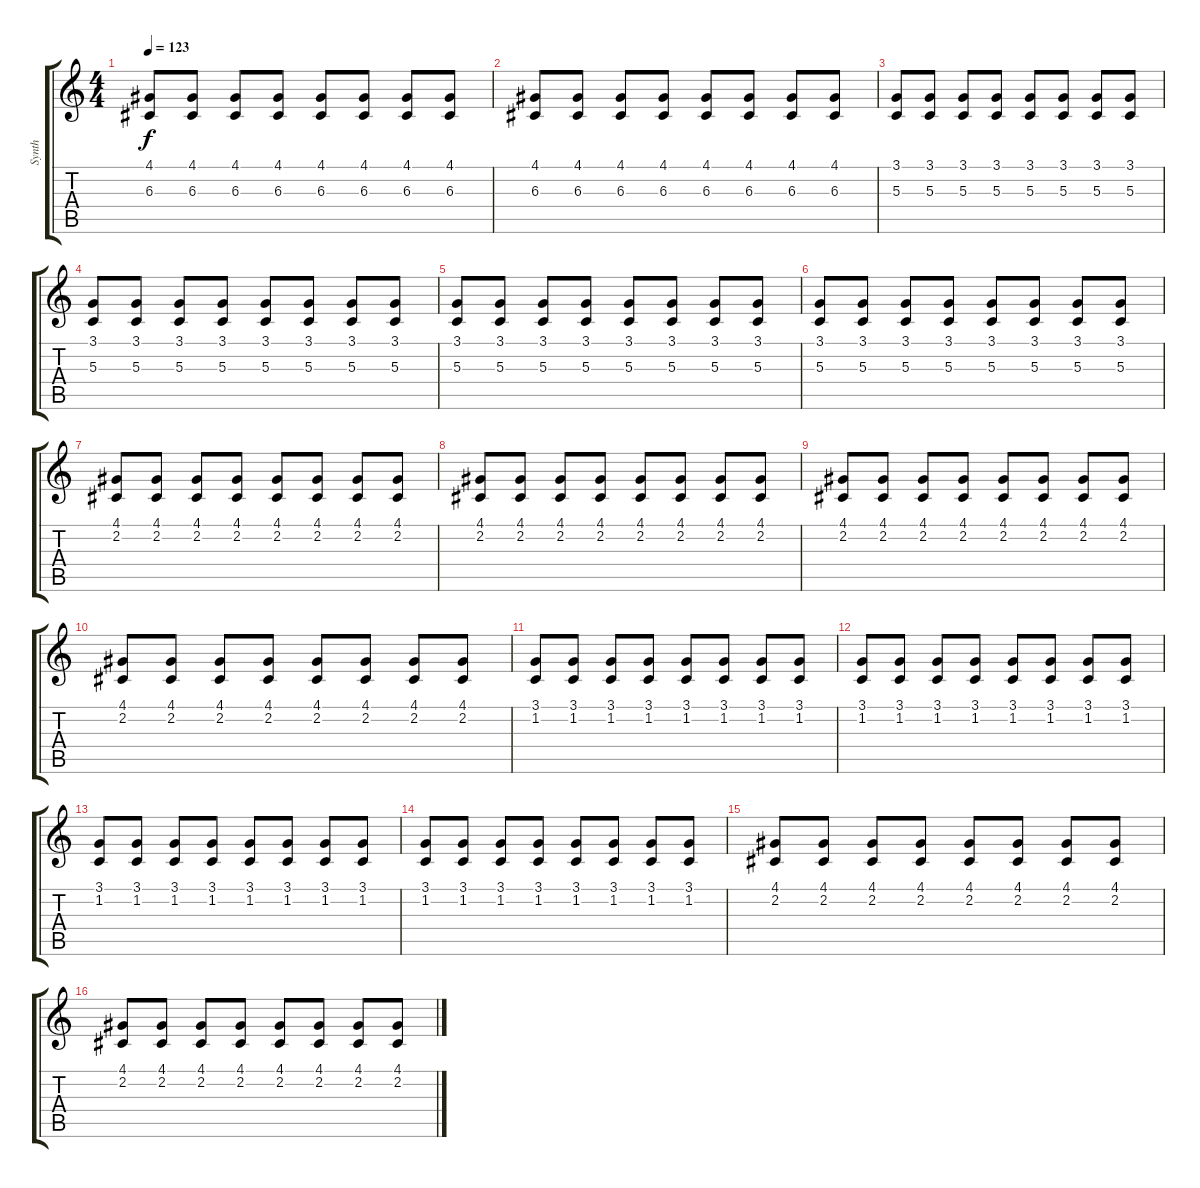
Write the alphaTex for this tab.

\track ("Synth" "Synth") {instrument pad3polysynth}
\staff {score tabs}
\tuning (E4 B3 G3 D3 A2 E2) {hide}
\ts (4 4)
\tempo 123
\clef g2
\ks c
(4.1 6.3).8{dy f} (4.1 6.3).8 (4.1 6.3).8 (4.1 6.3).8 (4.1 6.3).8 (4.1 6.3).8 (4.1 6.3).8 (4.1 6.3).8 |
(4.1 6.3).8 (4.1 6.3).8 (4.1 6.3).8 (4.1 6.3).8 (4.1 6.3).8 (4.1 6.3).8 (4.1 6.3).8 (4.1 6.3).8 |
(3.1 5.3).8 (3.1 5.3).8 (3.1 5.3).8 (3.1 5.3).8 (3.1 5.3).8 (3.1 5.3).8 (3.1 5.3).8 (3.1 5.3).8 |
(3.1 5.3).8 (3.1 5.3).8 (3.1 5.3).8 (3.1 5.3).8 (3.1 5.3).8 (3.1 5.3).8 (3.1 5.3).8 (3.1 5.3).8 |
(3.1 5.3).8 (3.1 5.3).8 (3.1 5.3).8 (3.1 5.3).8 (3.1 5.3).8 (3.1 5.3).8 (3.1 5.3).8 (3.1 5.3).8 |
(3.1 5.3).8 (3.1 5.3).8 (3.1 5.3).8 (3.1 5.3).8 (3.1 5.3).8 (3.1 5.3).8 (3.1 5.3).8 (3.1 5.3).8 |
(4.1 2.2).8 (4.1 2.2).8 (4.1 2.2).8 (4.1 2.2).8 (4.1 2.2).8 (4.1 2.2).8 (4.1 2.2).8 (4.1 2.2).8 |
(4.1 2.2).8 (4.1 2.2).8 (4.1 2.2).8 (4.1 2.2).8 (4.1 2.2).8 (4.1 2.2).8 (4.1 2.2).8 (4.1 2.2).8 |
(4.1 2.2).8 (4.1 2.2).8 (4.1 2.2).8 (4.1 2.2).8 (4.1 2.2).8 (4.1 2.2).8 (4.1 2.2).8 (4.1 2.2).8 |
(4.1 2.2).8 (4.1 2.2).8 (4.1 2.2).8 (4.1 2.2).8 (4.1 2.2).8 (4.1 2.2).8 (4.1 2.2).8 (4.1 2.2).8 |
(3.1 1.2).8 (3.1 1.2).8 (3.1 1.2).8 (3.1 1.2).8 (3.1 1.2).8 (3.1 1.2).8 (3.1 1.2).8 (3.1 1.2).8 |
(3.1 1.2).8 (3.1 1.2).8 (3.1 1.2).8 (3.1 1.2).8 (3.1 1.2).8 (3.1 1.2).8 (3.1 1.2).8 (3.1 1.2).8 |
(3.1 1.2).8 (3.1 1.2).8 (3.1 1.2).8 (3.1 1.2).8 (3.1 1.2).8 (3.1 1.2).8 (3.1 1.2).8 (3.1 1.2).8 |
(3.1 1.2).8 (3.1 1.2).8 (3.1 1.2).8 (3.1 1.2).8 (3.1 1.2).8 (3.1 1.2).8 (3.1 1.2).8 (3.1 1.2).8 |
(4.1 2.2).8 (4.1 2.2).8 (4.1 2.2).8 (4.1 2.2).8 (4.1 2.2).8 (4.1 2.2).8 (4.1 2.2).8 (4.1 2.2).8 |
(4.1 2.2).8 (4.1 2.2).8 (4.1 2.2).8 (4.1 2.2).8 (4.1 2.2).8 (4.1 2.2).8 (4.1 2.2).8 (4.1 2.2).8
